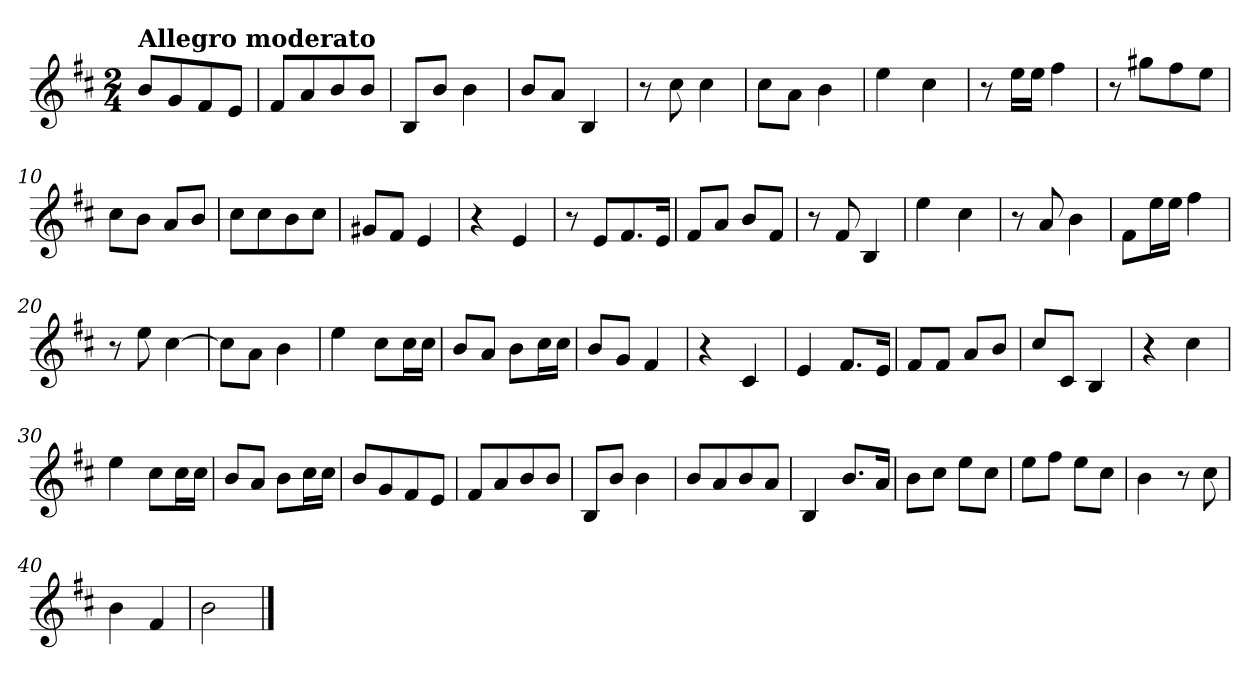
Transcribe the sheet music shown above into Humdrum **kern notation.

**kern
*part1
*staff1
*clefG2
*k[f#c#]
*D:
*M2/4
=1
!LO:TX:a:B:t=Allegro moderato
8bL
8g
8f#
8eJ
=2
8f#L
8a
8b
8bJ
=3
8BL
8bJ
4b
=4
8bL
8aJ
4B
=5
8r
8cc#
4cc#
=6
8cc#L
8aJ
4b
=7
4ee
4cc#
=8
8r
16eeLL
16eeJJ
4ff#
=9
8r
8gg#XL
8ff#
8eeJ
=10
8cc#L
8bJ
8aL
8bJ
=11
8cc#L
8cc#
8b
8cc#J
=12
8g#XL
8f#J
4e
=13
4r
4e
=14
8r
8eL
8.f#
16eJk
=15
8f#L
8aJ
8bL
8f#J
=16
8r
8f#
4B
=17
4ee
4cc#
=18
8r
8a
4b
=19
8f#L
16eeL
16eeJJ
4ff#
=20
8r
8ee
[4cc#
=21
8cc#L]
8aJ
4b
=22
4ee
8cc#L
16cc#L
16cc#JJ
=23
8bL
8aJ
8bL
16cc#L
16cc#JJ
=24
8bL
8gJ
4f#
=25
4r
4c#
=26
4e
8.f#L
16eJk
=27
8f#L
8f#J
8aL
8bJ
=28
8cc#L
8c#J
4B
=29
4r
4cc#
=30
4ee
8cc#L
16cc#L
16cc#JJ
=31
8bL
8aJ
8bL
16cc#L
16cc#JJ
=32
8bL
8g
8f#
8eJ
=33
8f#L
8a
8b
8bJ
=34
8BL
8bJ
4b
=35
8bL
8a
8b
8aJ
=36
4B
8.bL
16aJk
=37
8bL
8cc#J
8eeL
8cc#J
=38
8eeL
8ff#J
8eeL
8cc#J
=39
4b
8r
8cc#
=40
4b
4f#
=41
2b
==
*-
